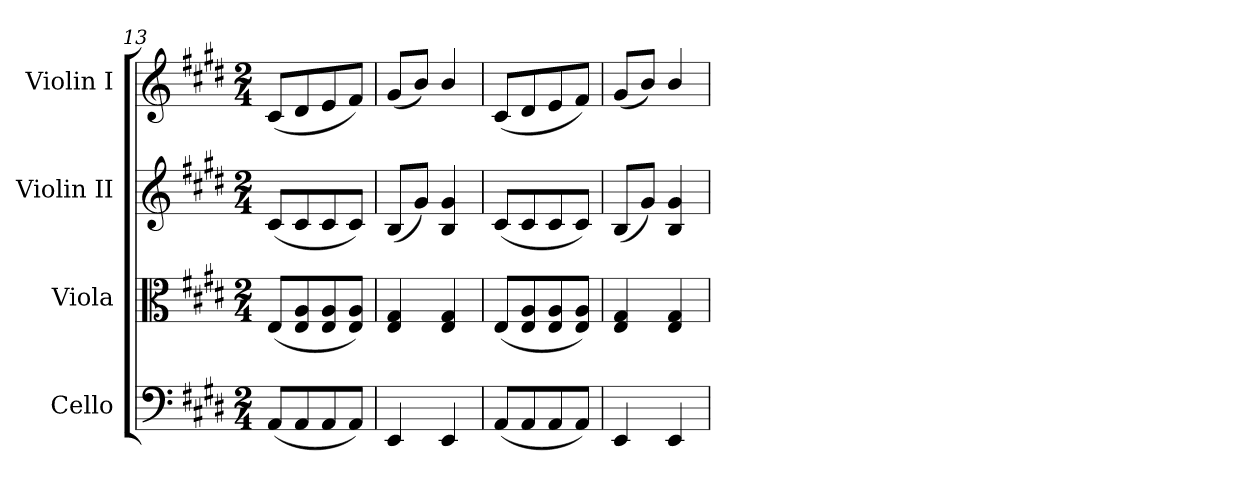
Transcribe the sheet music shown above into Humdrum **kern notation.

**kern	**kern	**kern	**kern
*part4	*part3	*part2	*part1
*staff4	*staff3	*staff2	*staff1
*I"Cello	*I"Viola	*I"Violin II	*I"Violin I
*	*I'Vla	*I'Vln	*I'Vln
*clefF4	*clefC3	*clefG2	*clefG2
*k[f#c#g#d#]	*k[f#c#g#d#]	*k[f#c#g#d#]	*k[f#c#g#d#]
*M2/4	*M2/4	*M2/4	*M2/4
=13	=13	=13	=13
(<8AA/L	(<8E/L	(<8c#/L	(<8c#/L
8AA/	8E/ 8A/	8c#/	8d#/
8AA/	8E/ 8A/	8c#/	8e/
8AA/J)	8E/ 8A/J)	8c#/J)	8f#/J)
=14	=14	=14	=14
4EE/	4E/ 4G#/	(<8B/L	(<8g#/L
.	.	8g#/J)	8b/J)
4EE/	4E/ 4G#/	4B/ 4g#/	4b/
=15	=15	=15	=15
(<8AA/L	(<8E/L	(<8c#/L	(<8c#/L
8AA/	8E/ 8A/	8c#/	8d#/
8AA/	8E/ 8A/	8c#/	8e/
8AA/J)	8E/ 8A/J)	8c#/J)	8f#/J)
=16	=16	=16	=16
4EE/	4E/ 4G#/	(<8B/L	(<8g#/L
.	.	8g#/J)	8b/J)
4EE/	4E/ 4G#/	4B/ 4g#/	4b/
=	=	=	=
*-	*-	*-	*-
